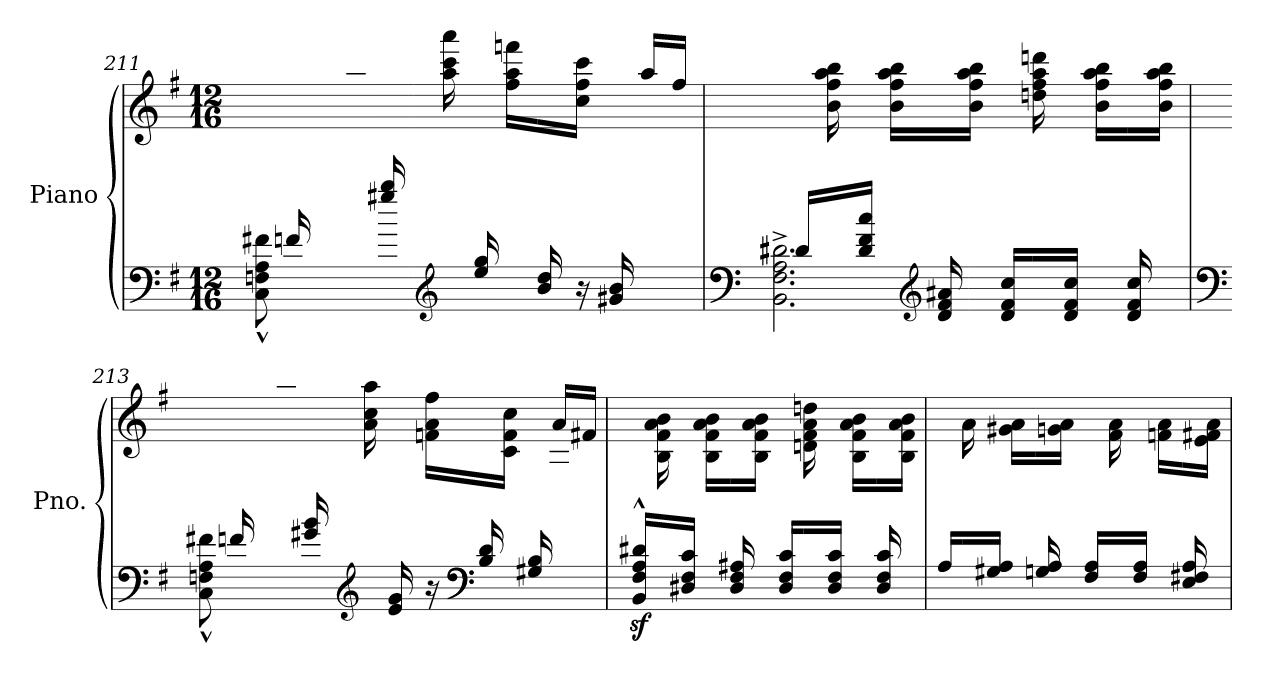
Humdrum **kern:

**kern	**kern
*part1	*part1
*staff2	*staff1
*I"Piano	*
*I'Pno.	*
*clefF4	*clefG2
*k[f#]	*k[f#]
*G:	*G:
*M12/16	*M12/16
=211	=211
*^	*^
16fn/LL	8C\^^ 8Fn\^^ 8A\^^ 8f#\^^	16ryy	8ryy
8ryy	.	16a\ 16cc\	.
*	*	*v	*v
.	4.ryy	16ffn\ 16aa\JJ
16gg#X/ 16bb/LL	.	16ryy
*clefG2	*	*
16ryy	.	16aa\ 16ccc\ 16aaa\
16ee/ 16gg#/JJ	.	16ryy
16ryy	.	16ff\ 16aa\ 16fffn\LL
16b/ 16dd/	.	16ryy
8ryy	16r	16cc\ 16ff\ 16ccc\JJ
.	16g#X/ 16b/KL	16ryy
*	*	*^
8ryy	8ryy	16aa/LL	8a\ 8cc\J
.	.	16ff/JJ	.
*v	*v	*	*
*	*v	*v
!!LO:LB:g=z
=212	=212
*clefF4	*
*^	*
*	*^	*
16d#X/LL	2.ryy	2.BB\^ 2.F#\^ 2.A\^ 2.d#X\^	16ryy
16ryy	.	.	16b\ 16ff#\ 16aa\ 16bb\
16d#/ 16f#/ 16cc/JJ	.	.	16ryy
16ryy	.	.	16b\ 16ff#\ 16aa\ 16bb\LL
*clefG2	*	*	*
16d#/ 16f#/ 16a#X/	.	.	16ryy
16ryy	.	.	16b\ 16ff#\ 16aa\ 16bb\JJ
16d#/ 16f#/ 16cc/LL	.	.	16ryy
16ryy	.	.	16ddn\ 16ff#\ 16aa\ 16dddn\
16d#/ 16f#/ 16cc/JJ	.	.	16ryy
16ryy	.	.	16b\ 16ff#\ 16aa\ 16bb\LL
16d#/ 16f#/ 16cc/	.	.	16ryy
16ryy	.	.	16b\ 16ff#\ 16aa\ 16bb\JJ
*v	*v	*v	*
=213	=213
*clefF4	*
*^	*^
16fn/LL	8C\^^ 8Fn\^^ 8A\^^ 8f#\^^	16ryy	8ryy
8ryy	.	16a\ 16cc\	.
*	*	*v	*v
.	4ryy	16ffn\ 16aa\JJ
16g#X/ 16b/LL	.	16ryy
*clefG2	*	*
16ryy	.	16a\ 16cc\ 16aa\
16e/ 16g#/JJ	.	16ryy
16ryy	16r	16f\ 16a\ 16ff\LL
*clefF4	*	*
16B/ 16d/	8ryy	16ryy
8ryy	.	16c\ 16f\ 16cc\JJ
.	16G#X/ 16B/KL	16ryy
*	*	*^
8ryy	8ryy	16a/LL	8A\ 8c\J
.	.	16f#X/JJ	.
*v	*v	*	*
=214	=214	=214
16BB/z>^^ 16F#/z>^^ 16A/z>^^ 16d#X/z>^^LL	2.ryy	16ryy
16ryy	.	16B\ 16f#\ 16a\ 16b\
16D#X/ 16F#/ 16c/JJ	.	16ryy
16ryy	.	16B\ 16f#\ 16a\ 16b\LL
16D#/ 16F#/ 16A#X/	.	16ryy
16ryy	.	16B\ 16f#\ 16a\ 16b\JJ
16D#/ 16F#/ 16c/LL	.	16ryy
16ryy	.	16dn\ 16f#\ 16a\ 16ddn\
16D#/ 16F#/ 16c/JJ	.	16ryy
16ryy	.	16B\ 16f#\ 16a\ 16b\LL
16D#/ 16F#/ 16c/	.	16ryy
16ryy	.	16B\ 16f#\ 16a\ 16b\JJ
!!LO:PB:g=z	!!
=215	=215	=215
16A/LL	2.ryy	16ryy
16ryy	.	16a\
16G#X/ 16A/JJ	.	16ryy
16ryy	.	16g#X\ 16a\LL
16Gn/ 16A/	.	16ryy
16ryy	.	16gn\ 16a\JJ
16F#/ 16A/LL	.	16ryy
16ryy	.	16f#\ 16a\
16F#/ 16A/JJ	.	16ryy
16ryy	.	16fn\ 16a\LL
16E/ 16F#X/ 16A/	.	16ryy
16ryy	.	16e\ 16f#X\ 16a\JJ
*	*v	*v
=	=
*-	*-
